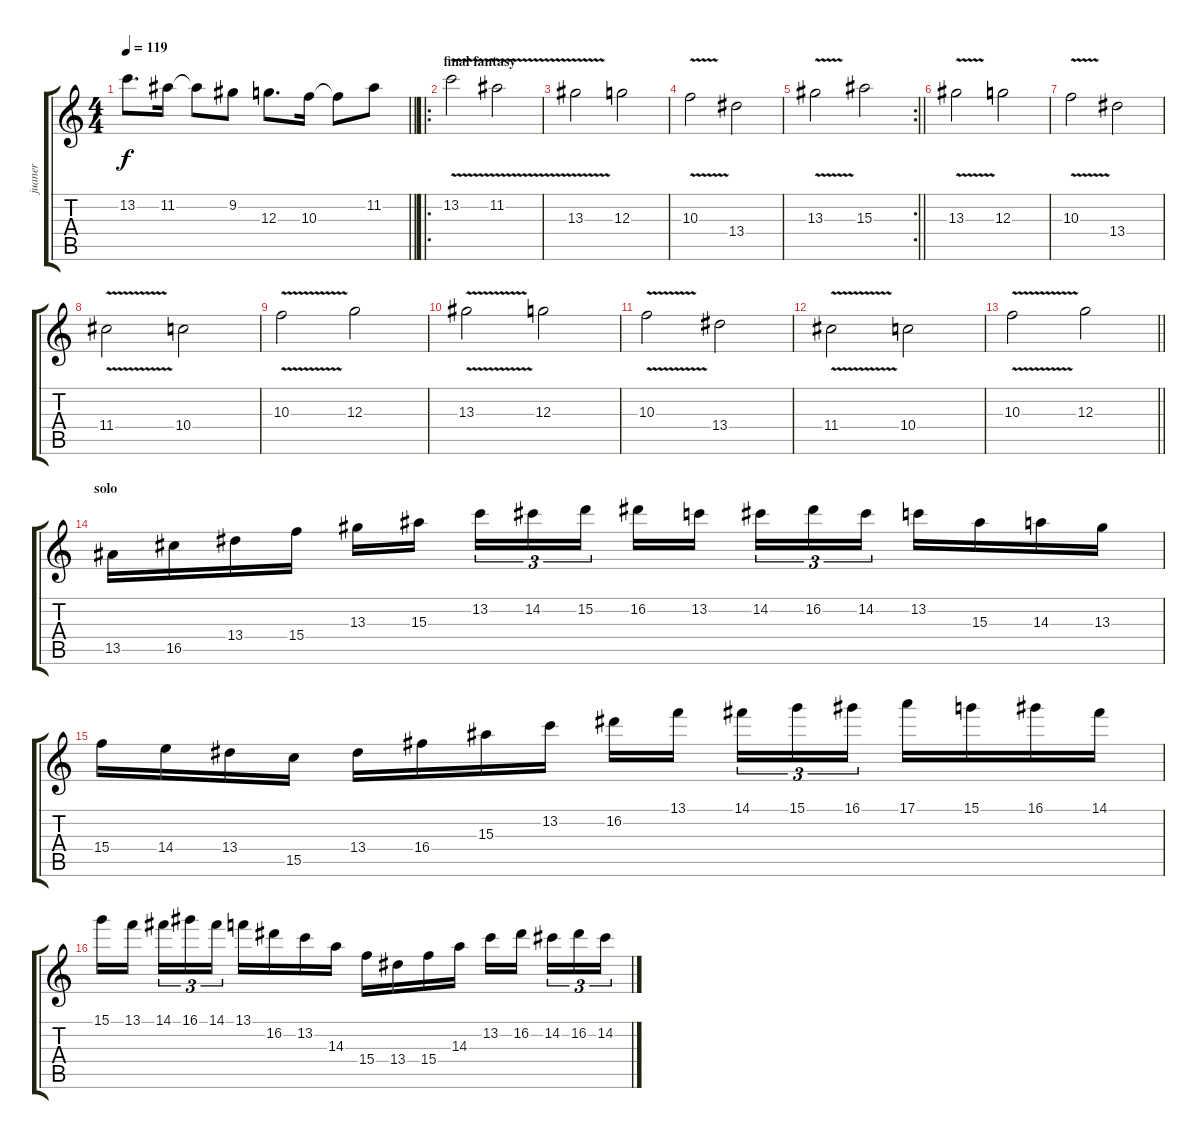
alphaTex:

\track ("juaner" "juaner") {instrument distortionguitar}
\staff {score tabs}
\tuning (E4 B3 G3 D3 A2 E2) {hide}
\ts (4 4)
\tempo 119
\clef g2
\barLineRight lightlight
\ks c
13.2.8{d dy f} 11.2.16 11.2{t}.8 9.2.8 12.3.8{d} 10.3.16 10.3{t}.8 11.2.8 |
\ro
\section ("" "final fantasy")
13.2{v}.2 11.2{v}.2 |
13.3{v}.2 12.3.2 |
10.3{v}.2 13.4.2 |
\rc 2
\barLineRight lightlight
13.3{v}.2 15.3.2 |
\section ("" "")
13.3{v}.2 12.3.2 |
10.3{v}.2 13.4.2 |
11.4{v}.2 10.4.2 |
10.3{v}.2 12.3.2 |
13.3{v}.2 12.3.2 |
10.3{v}.2 13.4.2 |
11.4{v}.2 10.4.2 |
\barLineRight lightlight
10.3{v}.2 12.3.2 |
\section ("" "solo")
13.5.16 16.5.16 13.4.16 15.4.16 13.3.16 15.3.16{beam splitsecondary} 13.2.16{tu (3 2)} 14.2.16{tu (3 2)} 15.2.16{tu (3 2)} 16.2.16 13.2.16{beam splitsecondary} 14.2.16{tu (3 2)} 16.2.16{tu (3 2)} 14.2.16{tu (3 2)} 13.2.16 15.3.16 14.3.16 13.3.16 |
15.4.16 14.4.16 13.4.16 15.5.16 13.4.16 16.4.16 15.3.16 13.2.16 16.2.16 13.1.16{beam splitsecondary} 14.1.16{tu (3 2)} 15.1.16{tu (3 2)} 16.1.16{tu (3 2)} 17.1.16 15.1.16 16.1.16 14.1.16 |
15.1.16 13.1.16{beam splitsecondary} 14.1.16{tu (3 2)} 16.1.16{tu (3 2)} 14.1.16{tu (3 2)} 13.1.16 16.2.16 13.2.16 14.3.16 15.4.16 13.4.16 15.4.16 14.3.16 13.2.16 16.2.16{beam splitsecondary} 14.2.16{tu (3 2)} 16.2.16{tu (3 2)} 14.2.16{tu (3 2)}
